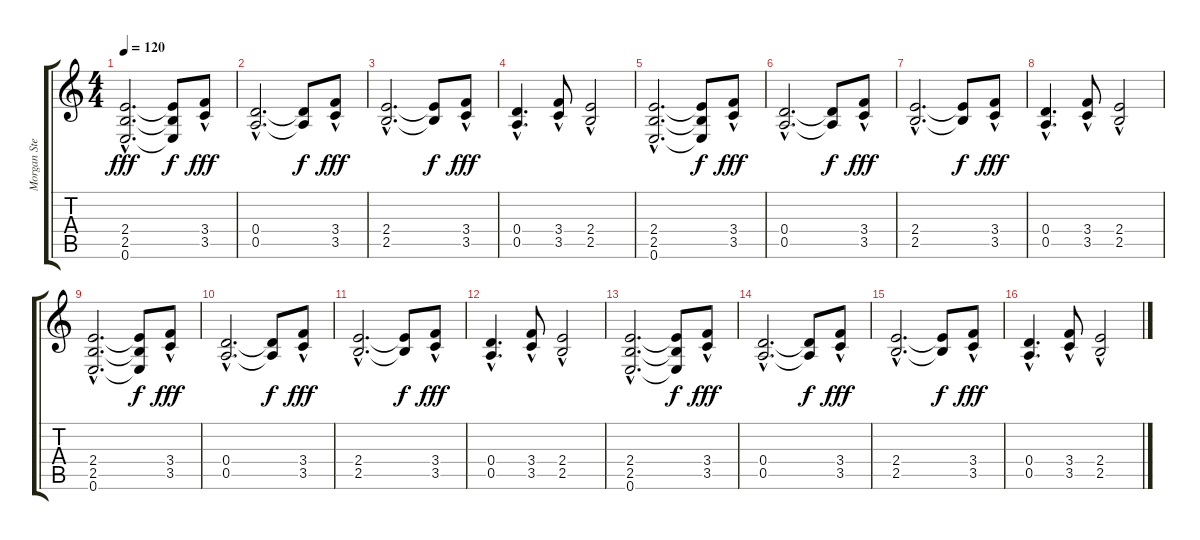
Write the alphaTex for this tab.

\track ("Morgan Steinmeyer Hakansson" "Morgan Ste") {instrument distortionguitar}
\staff {score tabs}
\tuning (C4 B3 G3 D3 A2 E2) {hide}
\ts (4 4)
\tempo 120
\clef g2
\ks c
(2.4{hac} 2.5{hac} 0.6{hac}).2{d dy fff} (2.4{t} 2.5{t} 0.6{t}).8{dy f} (3.4{hac} 3.5{hac}).8{dy fff} |
(0.4{hac} 0.5{hac}).2{d} (0.4{t} 0.5{t}).8{dy f} (3.4{hac} 3.5{hac}).8{dy fff} |
(2.4{hac} 2.5{hac}).2{d} (2.4{t} 2.5{t}).8{dy f} (3.4{hac} 3.5{hac}).8{dy fff} |
(0.4{hac} 0.5{hac}).4{d} (3.4{hac} 3.5{hac}).8 (2.4{hac} 2.5{hac}).2 |
(2.4{hac} 2.5{hac} 0.6{hac}).2{d} (2.4{t} 2.5{t} 0.6{t}).8{dy f} (3.4{hac} 3.5{hac}).8{dy fff} |
(0.4{hac} 0.5{hac}).2{d} (0.4{t} 0.5{t}).8{dy f} (3.4{hac} 3.5{hac}).8{dy fff} |
(2.4{hac} 2.5{hac}).2{d} (2.4{t} 2.5{t}).8{dy f} (3.4{hac} 3.5{hac}).8{dy fff} |
(0.4{hac} 0.5{hac}).4{d} (3.4{hac} 3.5{hac}).8 (2.4{hac} 2.5{hac}).2 |
(2.4{hac} 2.5{hac} 0.6{hac}).2{d} (2.4{t} 2.5{t} 0.6{t}).8{dy f} (3.4{hac} 3.5{hac}).8{dy fff} |
(0.4{hac} 0.5{hac}).2{d} (0.4{t} 0.5{t}).8{dy f} (3.4{hac} 3.5{hac}).8{dy fff} |
(2.4{hac} 2.5{hac}).2{d} (2.4{t} 2.5{t}).8{dy f} (3.4{hac} 3.5{hac}).8{dy fff} |
(0.4{hac} 0.5{hac}).4{d} (3.4{hac} 3.5{hac}).8 (2.4{hac} 2.5{hac}).2 |
(2.4{hac} 2.5{hac} 0.6{hac}).2{d} (2.4{t} 2.5{t} 0.6{t}).8{dy f} (3.4{hac} 3.5{hac}).8{dy fff} |
(0.4{hac} 0.5{hac}).2{d} (0.4{t} 0.5{t}).8{dy f} (3.4{hac} 3.5{hac}).8{dy fff} |
(2.4{hac} 2.5{hac}).2{d} (2.4{t} 2.5{t}).8{dy f} (3.4{hac} 3.5{hac}).8{dy fff} |
(0.4{hac} 0.5{hac}).4{d} (3.4{hac} 3.5{hac}).8 (2.4{hac} 2.5{hac}).2
